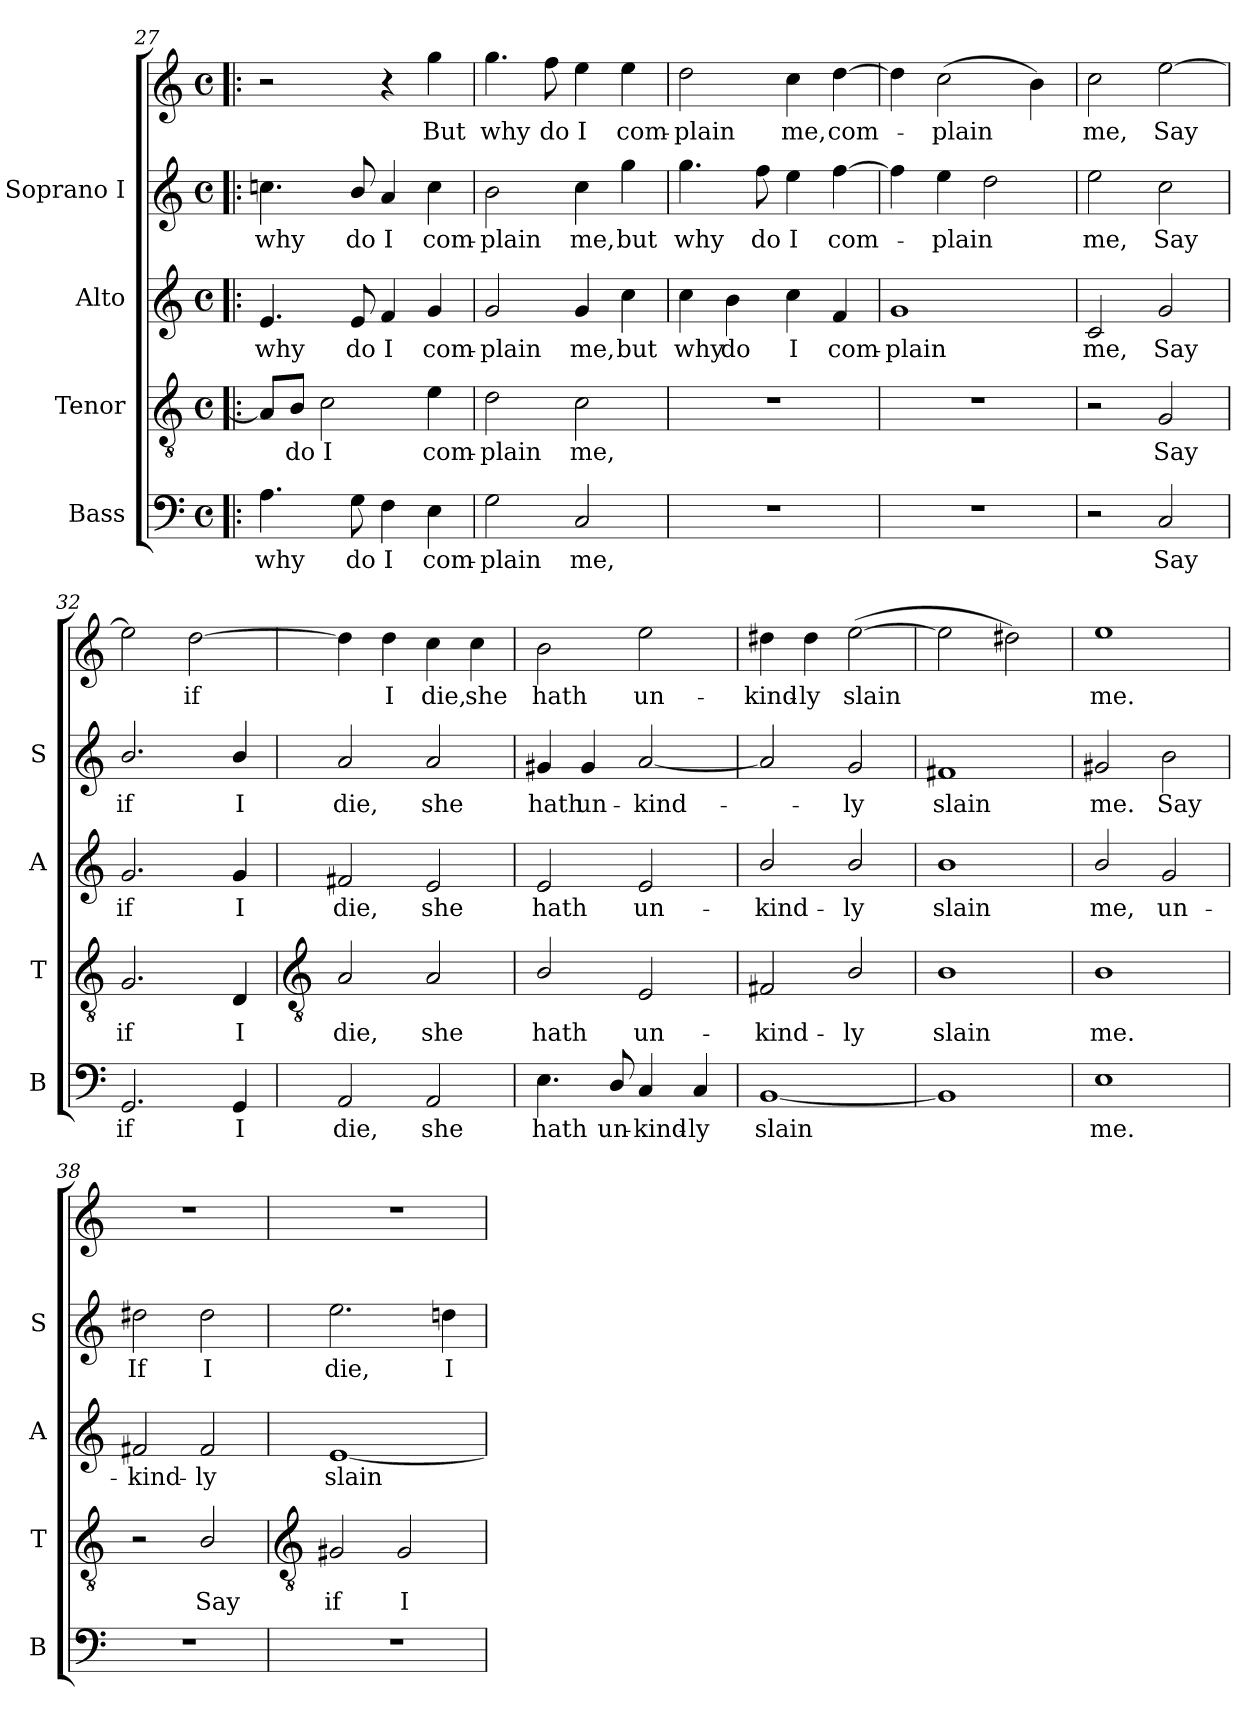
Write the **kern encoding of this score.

**kern	**text	**kern	**text	**kern	**text	**kern	**text	**kern	**text
*part4	*part4	*part3	*part3	*part2	*part2	*part1	*part1	*part1	*part1
*staff5	*staff5	*staff4	*staff4	*staff3	*staff3	*staff2	*staff2	*staff1	*staff1
*I"Bass	*	*I"Tenor	*	*I"Alto	*	*I"Soprano I	*	*	*
*I'B	*	*I'T	*	*I'A	*	*I'S	*	*	*
!!LO:LB:g=z
*clefF4	*	*clefGv2	*	*clefG2	*	*clefG2	*	*clefG2	*
*k[]	*	*k[]	*	*k[]	*	*k[]	*	*k[]	*
*C:	*	*C:	*	*C:	*	*C:	*	*C:	*
*M4/4	*	*M4/4	*	*M4/4	*	*M4/4	*	*M4/4	*
*met(c)	*	*met(c)	*	*met(c)	*	*met(c)	*	*met(c)	*
=27!|:	=27!|:	=27!|:	=27!|:	=27!|:	=27!|:	=27!|:	=27!|:	=27!|:	=27!|:
!	!LO:LY:b	!	!	!	!LO:LY:b	!	!LO:LY:b	!	!
4.A	why	8A/L]	.	4.e	why	4.ccn	why	2r	.
!	!	!	!LO:LY:b	!	!	!	!	!	!
.	.	8B/J	do	.	.	.	.	.	.
!	!	!	!LO:LY:b	!	!	!	!	!	!
.	.	2c	I	.	.	.	.	.	.
!	!LO:LY:b	!	!	!	!LO:LY:b	!	!LO:LY:b	!	!
8G	do	.	.	8e	do	8b/	do	.	.
!	!LO:LY:b	!	!	!	!LO:LY:b	!	!LO:LY:b	!	!
4F	I	.	.	4f	I	4a	I	4r	.
!	!LO:LY:b	!	!LO:LY:b	!	!LO:LY:b	!	!LO:LY:b	!	!LO:LY:b
4E	com-	4e	com-	4g	com-	4cc	com-	4gg	But
=28	=28	=28	=28	=28	=28	=28	=28	=28	=28
!	!LO:LY:b	!	!LO:LY:b	!	!LO:LY:b	!	!LO:LY:b	!	!LO:LY:b
2G	-plain	2d	-plain	2g	-plain	2b	-plain	4.gg	-why
!	!	!	!	!	!	!	!	!	!LO:LY:b
.	.	.	.	.	.	.	.	8ff	do
!	!LO:LY:b	!	!LO:LY:b	!	!LO:LY:b	!	!LO:LY:b	!	!LO:LY:b
2C	me,	2c	me,	4g	me,	4cc	me,	4ee	I
!	!	!	!	!	!LO:LY:b	!	!LO:LY:b	!	!LO:LY:b
.	.	.	.	4cc	but	4gg	but	4ee	com-
=29	=29	=29	=29	=29	=29	=29	=29	=29	=29
!	!	!	!	!	!LO:LY:b	!	!LO:LY:b	!	!LO:LY:b
1r	.	1r	.	4cc	why	4.gg	why	2dd	plain
!	!	!	!	!	!LO:LY:b	!	!	!	!
.	.	.	.	4b	do	.	.	.	.
!	!	!	!	!	!	!	!LO:LY:b	!	!
.	.	.	.	.	.	8ff	do	.	.
!	!	!	!	!	!LO:LY:b	!	!LO:LY:b	!	!LO:LY:b
.	.	.	.	4cc	I	4ee	I	4cc	me,
!	!	!	!	!	!LO:LY:b	!	!LO:LY:b	!	!LO:LY:b
.	.	.	.	4f	com-	[4ff	com-	[4dd	com-
=30	=30	=30	=30	=30	=30	=30	=30	=30	=30
!	!	!	!	!	!LO:LY:b	!	!	!	!
1r	.	1r	.	1g	-plain	4ff]	.	4dd]	.
!	!	!	!	!	!	!	!LO:LY:b	!	!LO:LY:b
.	.	.	.	.	.	4ee	plain	(>2cc	plain
.	.	.	.	.	.	2dd	.	.	.
.	.	.	.	.	.	.	.	4b)	.
=31	=31	=31	=31	=31	=31	=31	=31	=31	=31
!	!	!	!	!	!LO:LY:b	!	!LO:LY:b	!	!LO:LY:b
2r	.	2r	.	2c	me,	2ee	me,	2cc	me,
!	!LO:LY:b	!	!LO:LY:b	!	!LO:LY:b	!	!LO:LY:b	!	!LO:LY:b
2C	Say	2G	Say	2g	Say	2cc	Say	[2ee	Say
=32	=32	=32	=32	=32	=32	=32	=32	=32	=32
!	!LO:LY:b	!	!LO:LY:b	!	!LO:LY:b	!	!LO:LY:b	!	!
2.GG	if	2.G	if	2.g	if	2.b/	if	2ee]	.
!	!	!	!	!	!	!	!	!	!LO:LY:b
.	.	.	.	.	.	.	.	[2dd	if
!	!LO:LY:b	!	!LO:LY:b	!	!LO:LY:b	!	!LO:LY:b	!	!
4GG	I	4D	I	4g	I	4b/	I	.	.
!!LO:LB:g=z
=33	=33	=33	=33	=33	=33	=33	=33	=33	=33
*	*	*clefGv2	*	*	*	*	*	*	*
!	!LO:LY:b	!	!LO:LY:b	!	!LO:LY:b	!	!LO:LY:b	!	!
2AA	die,	2A	die,	2f#X	die,	2a	die,	4dd]	.
!	!	!	!	!	!	!	!	!	!LO:LY:b
.	.	.	.	.	.	.	.	4dd	I
!	!LO:LY:b	!	!LO:LY:b	!	!LO:LY:b	!	!LO:LY:b	!	!LO:LY:b
2AA	she	2A	she	2e	she	2a	she	4cc	die,
!	!	!	!	!	!	!	!	!	!LO:LY:b
.	.	.	.	.	.	.	.	4cc	she
=34	=34	=34	=34	=34	=34	=34	=34	=34	=34
!	!LO:LY:b	!	!LO:LY:b	!	!LO:LY:b	!	!LO:LY:b	!	!LO:LY:b
4.E	hath	2B/	hath	2e	hath	4g#X	-hath	2b	hath
!	!	!	!	!	!	!	!LO:LY:b	!	!
.	.	.	.	.	.	4g#	un-	.	.
!	!LO:LY:b	!	!	!	!	!	!	!	!
8D/	un-	.	.	.	.	.	.	.	.
!	!LO:LY:b	!	!LO:LY:b	!	!LO:LY:b	!	!LO:LY:b	!	!LO:LY:b
4C	-kind-	2E	un-	2e	un-	[2a	-kind-	2ee	un-
!	!LO:LY:b	!	!	!	!	!	!	!	!
4C	-ly	.	.	.	.	.	.	.	.
=35	=35	=35	=35	=35	=35	=35	=35	=35	=35
!	!LO:LY:b	!	!LO:LY:b	!	!LO:LY:b	!	!	!	!LO:LY:b
[1BB	slain	2F#X	-kind-	2b/	-kind-	2a]	.	4dd#X	kind-
!	!	!	!	!	!	!	!	!	!LO:LY:b
.	.	.	.	.	.	.	.	4dd#	-ly
!	!	!	!LO:LY:b	!	!LO:LY:b	!	!LO:LY:b	!	!LO:LY:b
.	.	2B/	-ly	2b/	-ly	2g	ly	(>[2ee	slain
=36	=36	=36	=36	=36	=36	=36	=36	=36	=36
!	!	!	!LO:LY:b	!	!LO:LY:b	!	!LO:LY:b	!	!
1BB]	.	1B	slain	1b	slain	1f#X	slain	2ee]	.
.	.	.	.	.	.	.	.	2dd#X)	.
=37	=37	=37	=37	=37	=37	=37	=37	=37	=37
!	!LO:LY:b	!	!LO:LY:b	!	!LO:LY:b	!	!LO:LY:b	!	!LO:LY:b
1E	me.	1B	me.	2b/	me,	2g#X	me.	1ee	me.
!	!	!	!	!	!LO:LY:b	!	!LO:LY:b	!	!
.	.	.	.	2g	un-	2b	Say	.	.
=38	=38	=38	=38	=38	=38	=38	=38	=38	=38
!	!	!	!	!	!LO:LY:b	!	!LO:LY:b	!	!
1r	.	2r	.	2f#X	-kind-	2dd#X	If	1r	.
!	!	!	!LO:LY:b	!	!LO:LY:b	!	!LO:LY:b	!	!
.	.	2B/	Say	2f#	-ly	2dd#	I	.	.
!!LO:LB:g=z
=39	=39	=39	=39	=39	=39	=39	=39	=39	=39
*	*	*clefGv2	*	*	*	*	*	*	*
!	!	!	!LO:LY:b	!	!LO:LY:b	!	!LO:LY:b	!	!
1r	.	2G#X	if	[1e	slain	2.ee	die,	1r	.
!	!	!	!LO:LY:b	!	!	!	!	!	!
.	.	2G#	I	.	.	.	.	.	.
!	!	!	!	!	!	!	!LO:LY:b	!	!
.	.	.	.	.	.	4ddn	I	.	.
=	=	=	=	=	=	=	=	=	=
*-	*-	*-	*-	*-	*-	*-	*-	*-	*-
